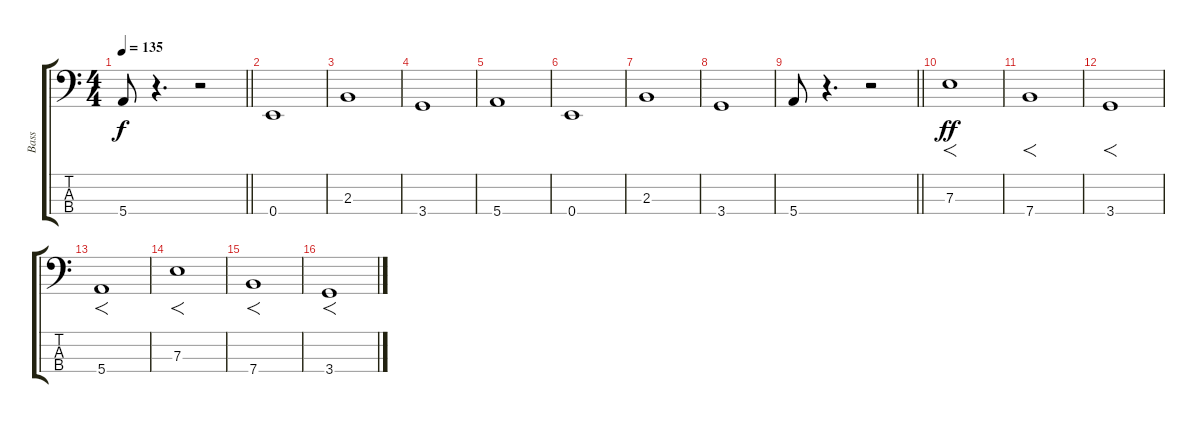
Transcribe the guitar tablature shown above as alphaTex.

\track ("Bass" "Bass") {instrument slapbass2}
\staff {score tabs}
\tuning (G2 D2 A1 E1) {hide}
\ts (4 4)
\tempo 135
\clef f4
\barLineRight lightlight
\ks c
5.4.8{dy f} r.4{d} r.2 |
0.4.1 |
2.3.1 |
3.4.1 |
5.4.1 |
0.4.1 |
2.3.1 |
3.4.1 |
\barLineRight lightlight
5.4.8 r.4{d} r.2 |
7.3.1{f dy ff volume 13} |
7.4.1{f} |
3.4.1{f} |
5.4.1{f} |
7.3.1{f} |
7.4.1{f} |
3.4.1{f}
